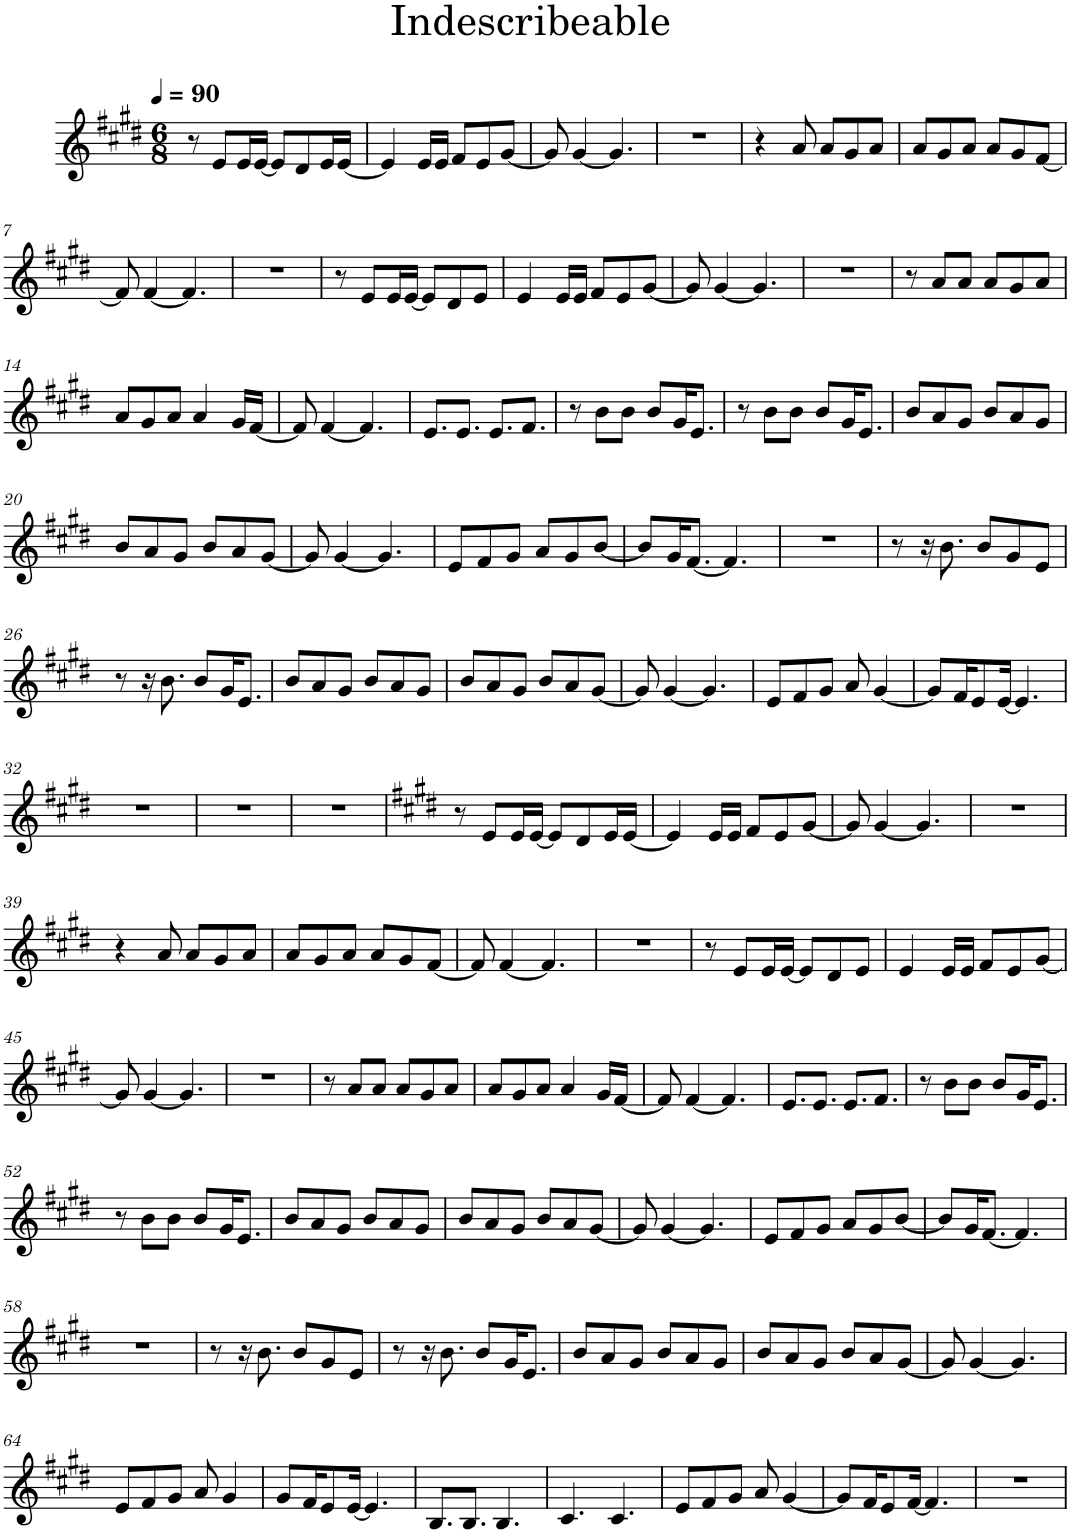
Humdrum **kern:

**kern
*part1
*staff1
*I"Trompete
*I'Trp.
*clefG2
*Trd1c2
*k[f#c#g#d#]
*M6/8
*MM90
=1
8r
8e/L
16e/L
[16e/JJ
8e/L]
8d#/
16e/L
[16e/JJ
=2
*^
4e/]	16ryy
!	!LO:TX:a:t=Indescribeable
.	2ryy
16e/LL	.
16e/JJ	.
8f#/L	.
8e/	.
.	8.ryy
[8g#/J	.
*v	*v
=3
8g#/]
[4g#/
4.g#/]
=4
2.r
=5
4r
8a/
8a/L
8g#/
8a/J
=6
8a/L
8g#/
8a/J
8a/L
8g#/
[8f#/J
!!LO:LB:g=z
=7
8f#/]
[4f#/
4.f#/]
=8
2.r
=9
8r
8e/L
16e/L
[16e/JJ
8e/L]
8d#/
8e/J
=10
4e/
16e/LL
16e/JJ
8f#/L
8e/
[8g#/J
=11
8g#/]
[4g#/
4.g#/]
=12
2.r
=13
8r
8a/L
8a/J
8a/L
8g#/
8a/J
!!LO:LB:g=z
=14
8a/L
8g#/
8a/J
4a/
16g#/LL
[16f#/JJ
=15
8f#/]
[4f#/
4.f#/]
=16
8.e/L
8.e/J
8.e/L
8.f#/J
=17
8r
8b\L
8b\J
8b/L
16g#/K
8.e/J
=18
8r
8b\L
8b\J
8b/L
16g#/K
8.e/J
=19
8b/L
8a/
8g#/J
8b/L
8a/
8g#/J
!!LO:LB:g=z
=20
8b/L
8a/
8g#/J
8b/L
8a/
[8g#/J
=21
8g#/]
[4g#/
4.g#/]
=22
8e/L
8f#/
8g#/J
8a/L
8g#/
[8b/J
=23
8b/L]
16g#/K
[8.f#/J
4.f#/]
=24
2.r
=25
8r
16r
8.b\
8b/L
8g#/
8e/J
!!LO:LB:g=z
=26
8r
16r
8.b\
8b/L
16g#/K
8.e/J
=27
8b/L
8a/
8g#/J
8b/L
8a/
8g#/J
=28
8b/L
8a/
8g#/J
8b/L
8a/
[8g#/J
=29
8g#/]
[4g#/
4.g#/]
=30
8e/L
8f#/
8g#/J
8a/
[4g#/
=31
8g#/L]
16f#/K
8e/
[16e/Jk
4.e/]
!!LO:LB:g=z
=32
2.r
=33
2.r
=34
2.r
=35
*k[f#c#g#d#]
8r
8e/L
16e/L
[16e/JJ
8e/L]
8d#/
16e/L
[16e/JJ
=36
4e/]
16e/LL
16e/JJ
8f#/L
8e/
[8g#/J
=37
8g#/]
[4g#/
4.g#/]
=38
2.r
!!LO:LB:g=z
=39
4r
8a/
8a/L
8g#/
8a/J
=40
8a/L
8g#/
8a/J
8a/L
8g#/
[8f#/J
=41
8f#/]
[4f#/
4.f#/]
=42
2.r
=43
8r
8e/L
16e/L
[16e/JJ
8e/L]
8d#/
8e/J
=44
4e/
16e/LL
16e/JJ
8f#/L
8e/
[8g#/J
!!LO:LB:g=z
=45
8g#/]
[4g#/
4.g#/]
=46
2.r
=47
8r
8a/L
8a/J
8a/L
8g#/
8a/J
=48
8a/L
8g#/
8a/J
4a/
16g#/LL
[16f#/JJ
=49
8f#/]
[4f#/
4.f#/]
=50
8.e/L
8.e/J
8.e/L
8.f#/J
=51
8r
8b\L
8b\J
8b/L
16g#/K
8.e/J
!!LO:LB:g=z
=52
8r
8b\L
8b\J
8b/L
16g#/K
8.e/J
=53
8b/L
8a/
8g#/J
8b/L
8a/
8g#/J
=54
8b/L
8a/
8g#/J
8b/L
8a/
[8g#/J
=55
8g#/]
[4g#/
4.g#/]
=56
8e/L
8f#/
8g#/J
8a/L
8g#/
[8b/J
=57
8b/L]
16g#/K
[8.f#/J
4.f#/]
!!LO:LB:g=z
=58
2.r
=59
8r
16r
8.b\
8b/L
8g#/
8e/J
=60
8r
16r
8.b\
8b/L
16g#/K
8.e/J
=61
8b/L
8a/
8g#/J
8b/L
8a/
8g#/J
=62
8b/L
8a/
8g#/J
8b/L
8a/
[8g#/J
=63
8g#/]
[4g#/
4.g#/]
!!LO:LB:g=z
=64
8e/L
8f#/
8g#/J
8a/
4g#/
=65
8g#/L
16f#/K
8e/
[16e/Jk
4.e/]
=66
8.B/L
8.B/J
4.B/
=67
4.c#/
4.c#/
=68
8e/L
8f#/
8g#/J
8a/
[4g#/
=69
8g#/L]
16f#/K
8e/
[16f#/Jk
4.f#/]
=70
2.r
=
*-
